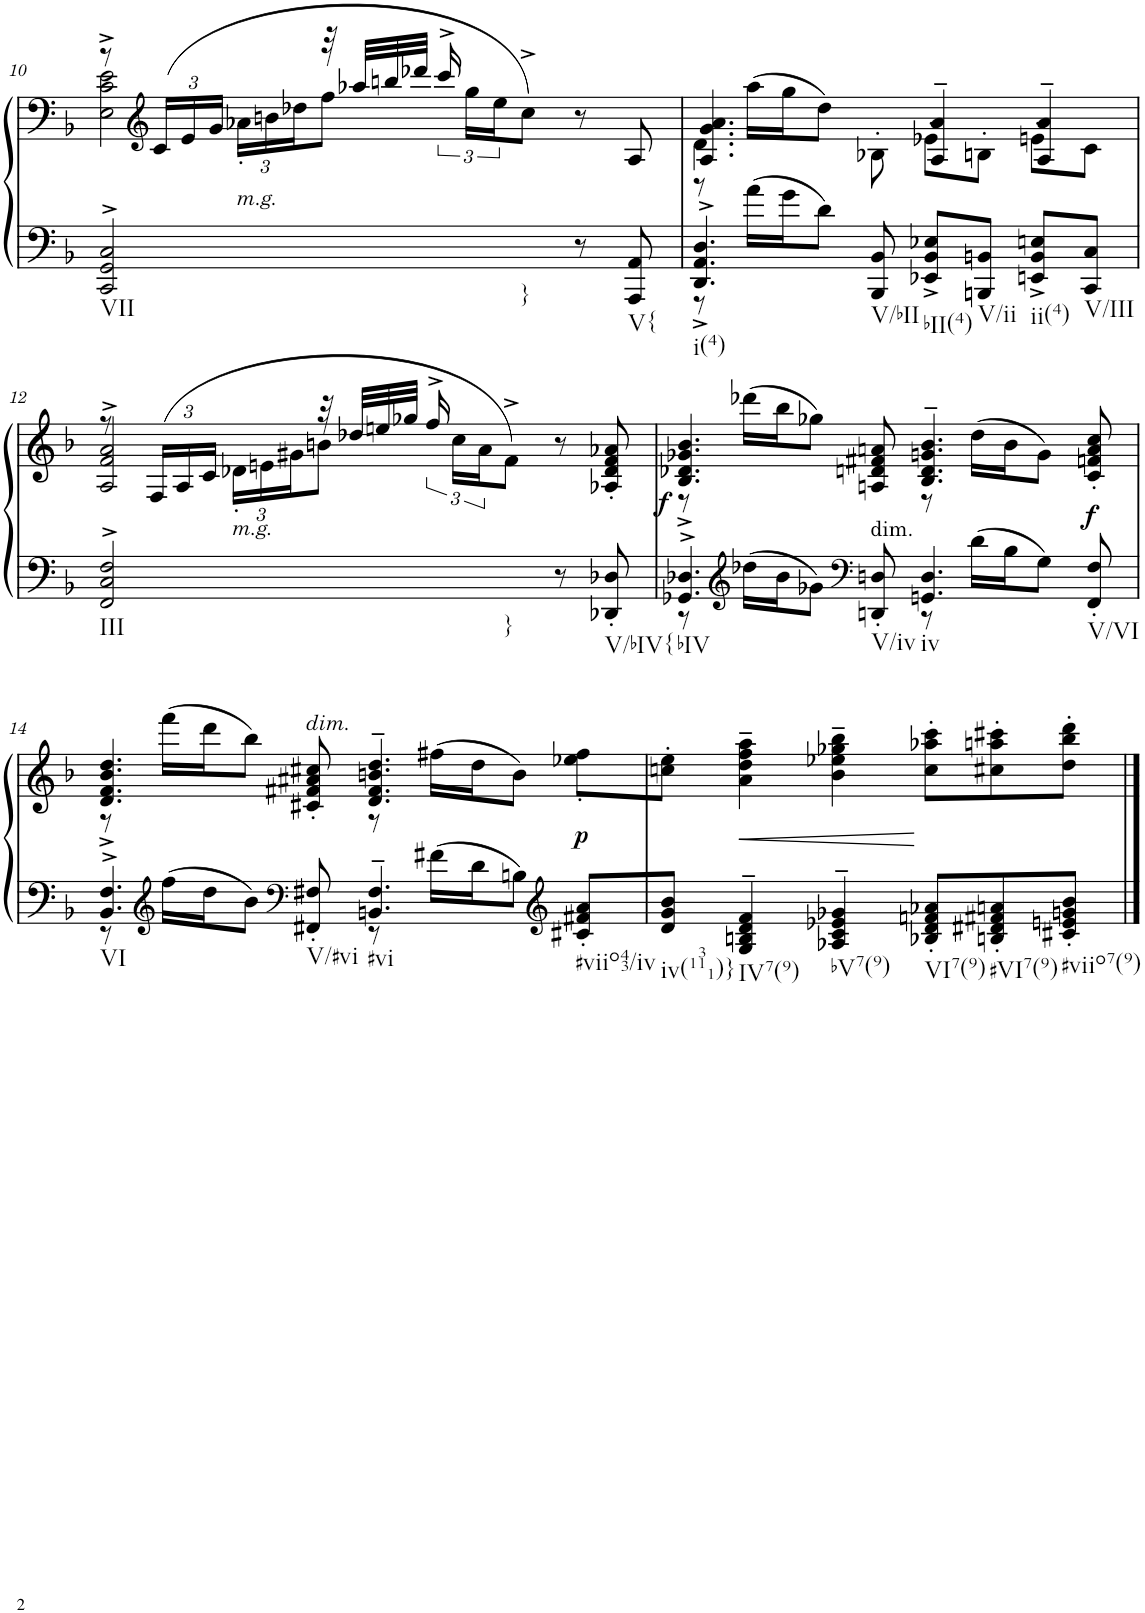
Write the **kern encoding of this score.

**kern	**kern	**dynam
*part1	*part1	*part1
*staff2	*staff1	*staff1/2
*I"Piano	*	*
*I'Pno.	*	*
!!LO:PB:g=z
*clefF4	*clefF4	*
*k[b-]	*k[b-]	*
*M4/4	*M4/4	*
*met(c)	*met(c)	*
=10	=10	=10
*^	*^	*
*	*	*	*^	*
*	*	*	*	*^	*
!LO:TX:b:t=VII	!	!	!	!	!	!
8ryy	2CC/^ 2GG/^ 2C/^	8r	2E\^> 2c\^> 2e\^>	1ryy	4ryy	.
*	*	*clefG2	*	*	*	*
*	*	*Xbrackettup	*	*	*	*
8ryy	.	(24c/LL	.	.	.	.
.	.	24e/	.	.	.	.
.	.	24g/JJ	.	.	.	.
!LO:TX:a:i:t=m.g.	!	!	!	!	!	!
4ryy	.	16ryy	.	.	24a-X'<\LL	.
.	.	.	.	.	24bn\	.
.	.	16ryy	.	.	.	.
.	.	.	.	.	24dd-X\J	.
.	.	32r	.	.	8ff\J	.
.	.	32aa-X/LLL	.	.	.	.
.	.	32bbn/	.	.	.	.
.	.	32ddd-X/JJJ	.	.	.	.
*	*	*brackettup	*	*	*	*
8ryy	2ryy	24ccc^>/	2ryy	.	2ryy	.
.	.	24gg\LL	.	.	.	.
.	.	24ee\J	.	.	.	.
!LO:TX:b:t=}	!	!	!	!	!	!
8ryy	.	8cc^>\J)	.	.	.	.
8r	.	8r	.	.	.	.
!LO:TX:b:t=V{	!	!	!	!	!	!
8AAA/ 8AA/	.	8A/	.	.	.	.
*	*	*	*	*v	*v	*
=11	=11	=11	=11	=11	=11
!LO:TX:b:t=i(4)	!	!	!	!	!
4.DD/^< 4.AA/^< 4.D/^<	8r	4.A/^< 4.g/^< 4.a/^<	4.d\	8r	.
.	16a\LL	.	.	(>16aa\LL	.
.	16g\J	.	.	16gg\J	.
.	8d\J	.	.	8dd\J)	.
!LO:TX:b:t=V/bII	!	!	!	!	!
8BBB-/ 8BB-/	8ryy	8ryy	8B-X'>\	8ryy	.
!LO:TX:b:t=bII(4)	!	!	!	!	!
8EE-X/^< 8BB-/^< 8E-X/^<L	2ryy	4A/~ 4a/~	8e-X'>\L	2ryy	.
!LO:TX:b:t=V/ii	!	!	!	!	!
8BBBn/ 8BBn/J	.	.	8Bn'>\J	.	.
!LO:TX:b:t=ii(4)	!	!	!	!	!
8EEn/^< 8BB/^< 8En/^<L	.	4A/~ 4a/~	8en'>\L	.	.
!LO:TX:b:t=V/III	!	!	!	!	!
8CC/ 8C/J	.	.	8c\J	.	.
!!LO:LB:g=z
=12	=12	=12	=12	=12	=12
*	*	*	*	*^	*
!LO:TX:b:t=III	!	!	!	!	!	!
8ryy	2FF/^> 2C/^> 2F/^>	8r	2A/^ 2f/^ 2a/^	1ryy	4ryy	.
*	*	*Xbrackettup	*	*	*	*
8ryy	.	(24F/LL	.	.	.	.
.	.	24A/	.	.	.	.
.	.	24c/JJ	.	.	.	.
!LO:TX:a:i:t=m.g.	!	!	!	!	!	!
4ryy	.	16ryy	.	.	24d-X'<\LL	.
.	.	.	.	.	24en\	.
.	.	16ryy	.	.	.	.
.	.	.	.	.	24g#X\J	.
.	.	32r	.	.	8bn\J	.
.	.	32dd-X/LLL	.	.	.	.
.	.	32een/	.	.	.	.
.	.	32gg-X/JJJ	.	.	.	.
*	*	*brackettup	*	*	*	*
8ryy	2ryy	24ff^>/	2ryy	.	2ryy	.
.	.	24cc\LL	.	.	.	.
.	.	24a\J	.	.	.	.
!LO:TX:b:t=}	!	!	!	!	!	!
8ryy	.	8f^>\J)	.	.	.	.
8r	.	8r	.	.	.	.
!LO:TX:b:t=V/bIV{	!	!	!	!	!	!
8DD-X/'< 8D-X/'<	.	8A-X/'< 8d-/'< 8f/'< 8a-X/'<	.	.	.	.
*	*	*	*v	*v	*v	*
=13	=13	=13	=13	=13
!LO:TX:b:t=bIV	!	!	!	!
!	!	!	!	!LO:DY:b
4.GG-X/^> 4.D-X/^>	8r	4.B-/^< 4.d-X/^< 4.g-X/^< 4.b-/^<	8r	f
*clefG2	*	*	*	*
.	16dd-X\LL	.	(>16ddd-X\LL	.
.	16b-\J	.	16bb-\J	.
.	8g-X\J	.	8gg-X\J)	.
*clefF4	*	*	*	*
!LO:TX:a:t=dim.	!	!	!	!
!LO:TX:b:t=V/iv	!	!	!	!
8DDn/'< 8Dn/'<	8ryy	8An/ 8dn/ 8f#X/ 8an/	8ryy	.
!LO:TX:b:t=iv	!	!	!	!
4.GGn/ 4.D/	8r	4.B-/~ 4.d/~ 4.gn/~ 4.b-/~	8r	.
.	16d\LL	.	(>16dd\LL	.
.	16B-\J	.	16b-\J	.
.	8G\J	.	8g\J)	.
!LO:TX:b:t=V/VI	!	!	!	!
!	!	!	!	!LO:DY:b
8FF/'< 8F/'<	8ryy	8c/'< 8fn/'< 8a/'< 8cc/'<	8ryy	f
!!LO:LB:g=z	!!
=14	=14	=14	=14	=14
!LO:TX:b:t=VI	!	!	!	!
4.BB-/^> 4.F/^>	8r	4.d/^< 4.f/^< 4.b-/^< 4.dd/^<	8r	.
*clefG2	*	*	*	*
.	16ff\LL	.	(>16fff\LL	.
.	16dd\J	.	16ddd\J	.
.	8b-\J	.	8bb-\J)	.
*clefF4	*	*	*	*
!	!	!LO:TX:a:i:t=dim.	!	!
!LO:TX:b:t=V/#vi	!	!	!	!
8FF#X/'< 8F#X/'<	8ryy	8c#X/'< 8f#X/'< 8a#X/'< 8cc#X/'<	8ryy	.
!LO:TX:b:t=#vi	!	!	!	!
4.BBn/~ 4.F#/~	8r	4.d/~ 4.f#/~ 4.bn/~ 4.dd/~	8r	.
.	16f#X\LL	.	(>16ff#X\LL	.
.	16d\J	.	16dd\J	.
.	8Bn\J	.	8b\J)	.
*clefG2	*	*	*	*
!LO:TX:b:t=#viio43/iv	!	!	!	!
!	!	!	!	!LO:DY:b
8c#X/'< 8f#X/'< 8a/'<L	8ryy	8ee-X\'< 8ff#\'<L	8ryy	p
=15	=15	=15	=15	=15
!LO:TX:b:t=iv(1311)}	!	!	!	!
*v	*v	*	*	*
*	*v	*v	*
8d/ 8g/ 8b-/J	8ccn\' 8ee\'J	.
!LO:TX:b:t=IV7(9)	!	!
4G/~> 4Bn/~> 4d/~> 4f/~>	4a\~ 4dd\~ 4ff\~ 4aa\~	.
!LO:TX:b:t=bV7(9)	!	!
4A-X/~> 4c/~> 4e-X/~> 4g-X/~>	4b-\~ 4ee-X\~ 4gg-X\~ 4bb-\~	.
!LO:TX:b:t=VI7(9)	!	!
8B-X/' 8d/' 8fn/' 8a-X/'L	8cc\' 8aa-X\' 8ccc\'L	.
!LO:TX:b:t=#VI7(9)	!	!
8Bn/' 8d#X/' 8f#X/' 8an/'	8cc#X\' 8aan\' 8ccc#X\'	.
!LO:TX:b:t=#viio7(9)	!	!
8c#X/' 8en/' 8gn/' 8b-/'J	8dd\' 8bb-\' 8ddd\'J	.
==	==	==
*-	*-	*-
